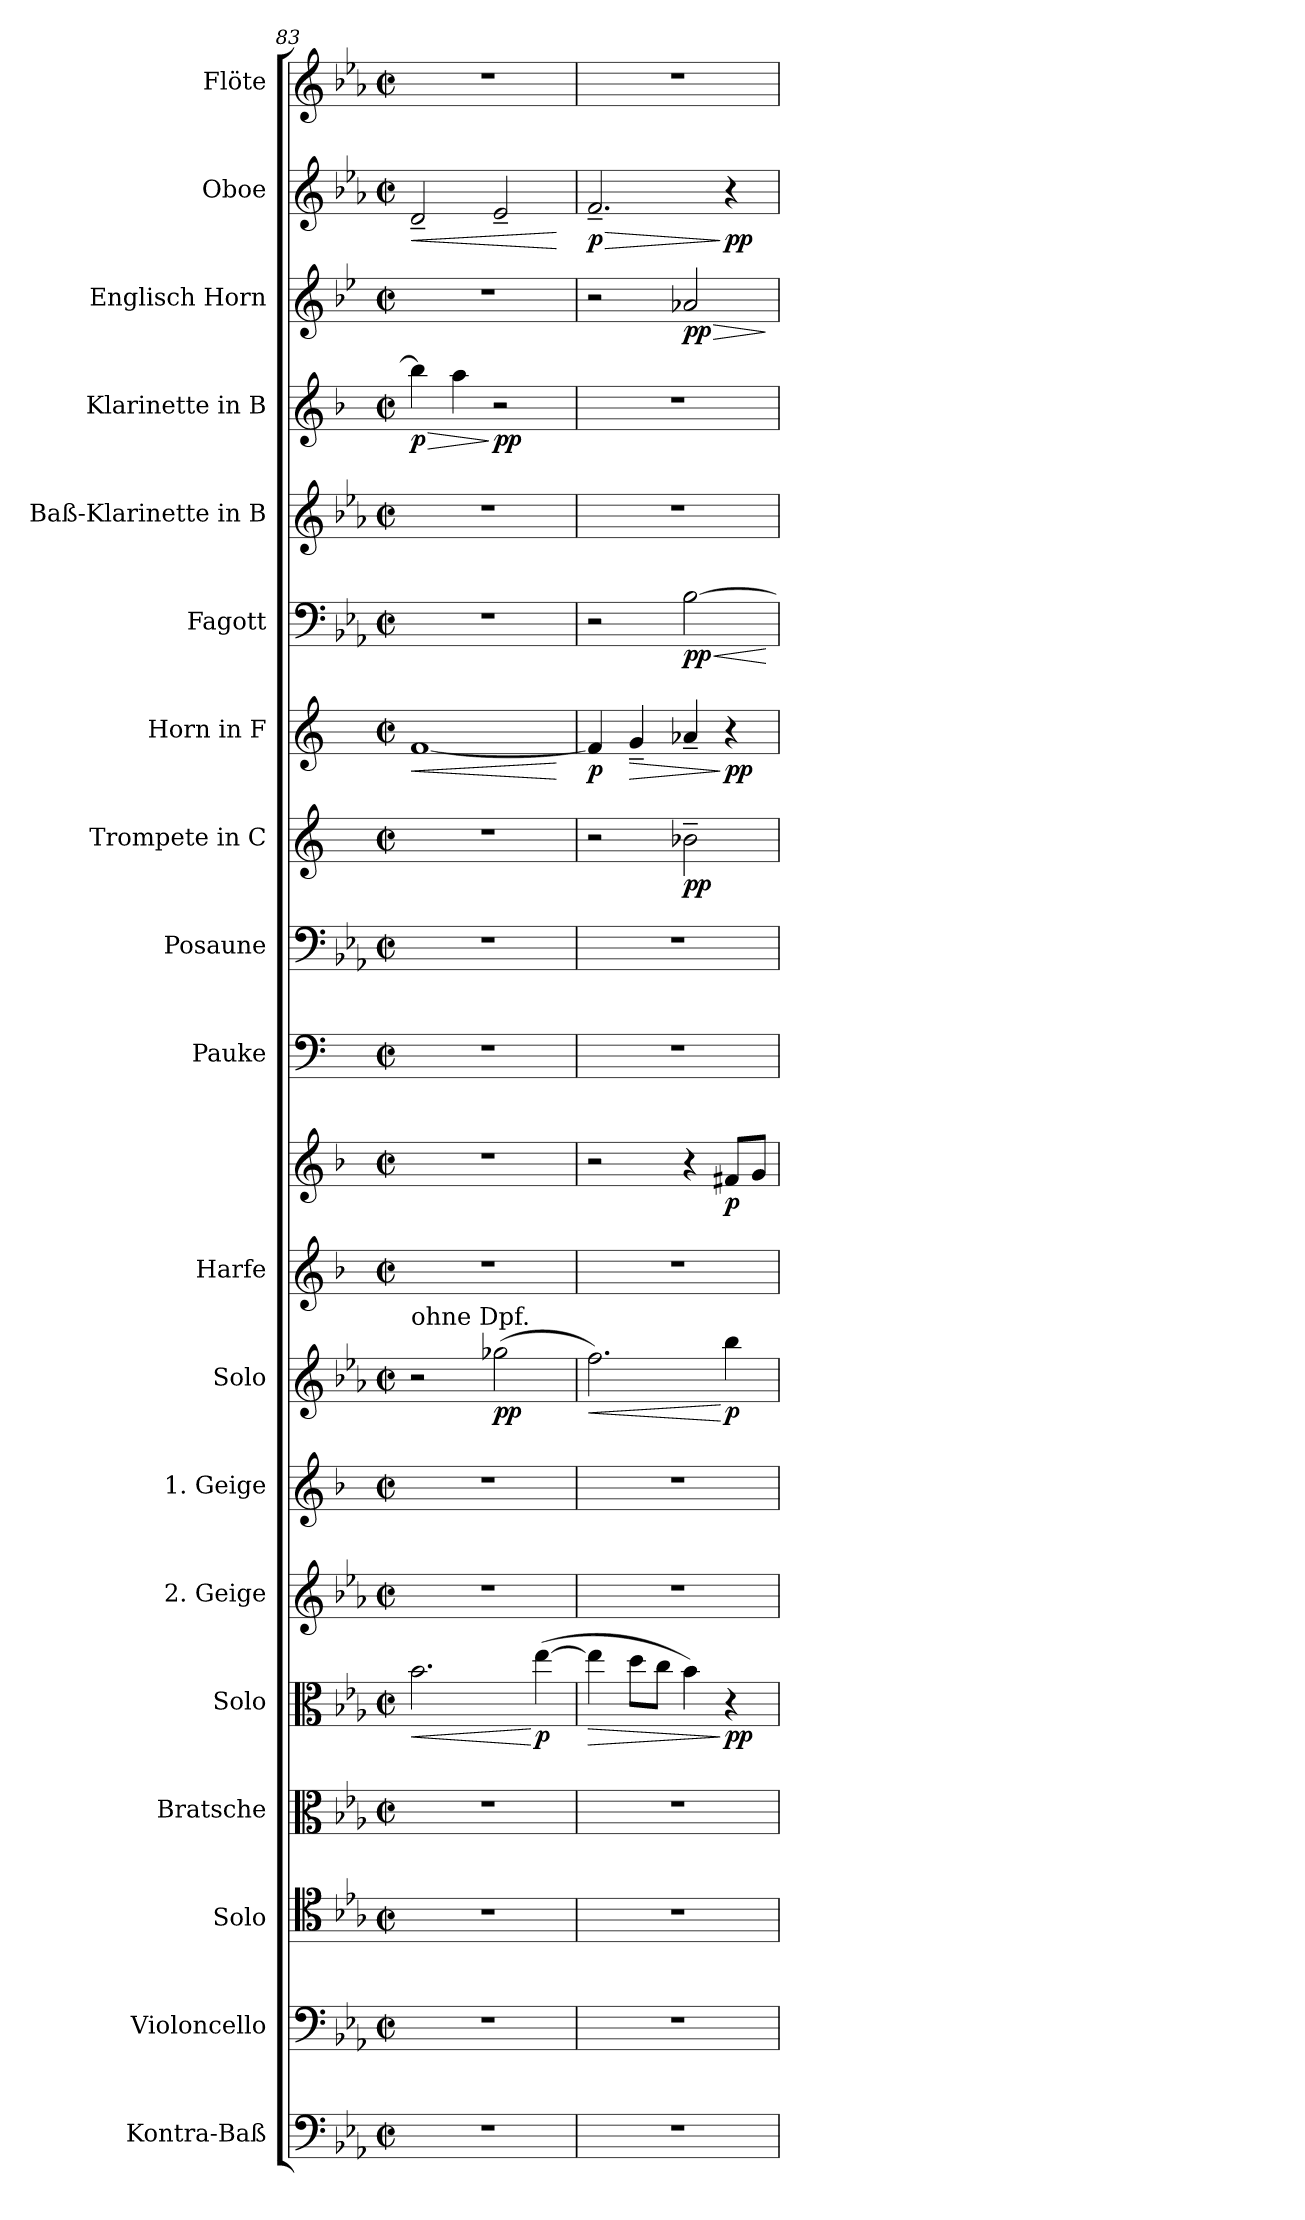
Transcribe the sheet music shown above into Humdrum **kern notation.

**kern	**kern	**kern	**kern	**kern	**dynam	**kern	**kern	**kern	**dynam	**kern	**kern	**dynam	**kern	**kern	**kern	**dynam	**kern	**dynam	**kern	**dynam	**kern	**kern	**dynam	**kern	**dynam	**kern	**dynam	**kern
*part19	*part18	*part17	*part16	*part15	*part15	*part14	*part13	*part12	*part12	*part11	*part11	*part11	*part10	*part9	*part8	*part8	*part7	*part7	*part6	*part6	*part5	*part4	*part4	*part3	*part3	*part2	*part2	*part1
*staff20	*staff19	*staff18	*staff17	*staff16	*staff16	*staff15	*staff14	*staff13	*staff13	*staff12	*staff11	*staff11/12	*staff10	*staff9	*staff8	*staff8	*staff7	*staff7	*staff6	*staff6	*staff5	*staff4	*staff4	*staff3	*staff3	*staff2	*staff2	*staff1
*I"Kontra-Baß	*I"Violoncello	*I"Solo	*I"Bratsche	*I"Solo	*	*I"2. Geige	*I"1. Geige	*I"Solo	*	*I"Harfe	*	*	*I"Pauke	*I"Posaune	*I"Trompete in C	*	*I"Horn in F	*	*I"Fagott	*	*I"Baß-Klarinette in B	*I"Klarinette in B	*	*I"Englisch Horn	*	*I"Oboe	*	*I"Flöte
*	*I'Vlc.	*I'Solo	*I'Br.	*I'Solo	*	*I'2. Gg	*I'1. Gg.	*I'Solo	*	*I'Hrf.	*	*	*I'Pk.	*I'Pos.	*I'Trp.	*	*I'Hr. F	*	*I'Fg.	*	*	*I'Kl. B	*	*I'E. H.	*	*I'Ob.	*	*I'Fl.
*clefF4	*clefF4	*clefC4	*clefC3	*clefC3	*	*clefG2	*clefG2	*clefG2	*	*clefG2	*clefG2	*	*clefF4	*clefF4	*clefG2	*	*clefG2	*	*clefF4	*	*clefG2	*clefG2	*	*clefG2	*	*clefG2	*	*clefG2
*ITrd7c12	*	*	*	*	*	*	*ITrd1c2	*	*	*ITrd1c2	*ITrd1c2	*	*	*	*	*	*ITrd4c7	*	*	*	*ITrd8c14	*ITrd1c2	*	*ITrd4c7	*	*	*	*
*k[b-e-a-]	*k[b-e-a-]	*k[b-e-a-]	*k[b-e-a-]	*k[b-e-a-]	*	*k[b-e-a-]	*k[b-e-a-]	*k[b-e-a-]	*	*k[b-e-a-]	*k[b-e-a-]	*	*k[]	*k[b-e-a-]	*k[]	*	*k[b-]	*	*k[b-e-a-]	*	*k[b-e-a-]	*k[b-e-a-]	*	*k[b-e-a-]	*	*k[b-e-a-]	*	*k[b-e-a-]
*M2/2	*M2/2	*M2/2	*M2/2	*M2/2	*	*M2/2	*M2/2	*M2/2	*	*M2/2	*M2/2	*	*M2/2	*M2/2	*M2/2	*	*M2/2	*	*M2/2	*	*M2/2	*M2/2	*	*M2/2	*	*M2/2	*	*M2/2
*met(c|)	*met(c|)	*met(c|)	*met(c|)	*met(c|)	*	*met(c|)	*met(c|)	*met(c|)	*	*met(c|)	*met(c|)	*	*met(c|)	*met(c|)	*met(c|)	*	*met(c|)	*	*met(c|)	*	*met(c|)	*met(c|)	*	*met(c|)	*	*met(c|)	*	*met(c|)
=83	=83	=83	=83	=83	=83	=83	=83	=83	=83	=83	=83	=83	=83	=83	=83	=83	=83	=83	=83	=83	=83	=83	=83	=83	=83	=83	=83	=83
!	!	!	!	!	!	!	!	!LO:TX:a:t=ohne Dpf.	!	!	!	!	!	!	!	!	!	!	!	!	!	!	!	!	!	!	!	!
!	!	!	!	!	!LO:HP:b	!	!	!	!	!	!	!	!	!	!	!	!	!LO:HP:b	!	!	!	!	!LO:HP:b	!	!	!	!LO:HP:b	!
!	!	!	!	!	!	!	!	!	!	!	!	!	!	!	!	!	!	!	!	!	!	!	!LO:DY:n=1:b	!	!	!	!	!
1r	1r	1r	1r	2.b-\	<	1r	1r	2r	.	1r	1r	.	1r	1r	1r	.	[1B-	<	1r	.	1r	4aa-\]	> p	1r	.	2d~/	<	1r
.	.	.	.	.	.	.	.	.	.	.	.	.	.	.	.	.	.	.	.	.	.	4gg\	.	.	.	.	.	.
!	!	!	!	!	!	!	!	!	!LO:DY:b	!	!	!	!	!	!	!	!	!	!	!	!	!	!LO:DY:n=2:b	!	!	!	!	!
.	.	.	.	.	.	.	.	(>2gg-X\	pp	.	.	.	.	.	.	.	.	.	.	.	.	2r	] pp	.	.	2e-~/	.	.
!	!	!	!	!	!LO:DY:n=1:b	!	!	!	!	!	!	!	!	!	!	!	!	!	!	!	!	!	!	!	!	!	!	!
.	.	.	.	(>[4ee-\	[ p	.	.	.	.	.	.	.	.	.	.	.	.	.	.	.	.	.	.	.	.	.	.	.
.	.	.	.	.	.	.	.	.	.	.	.	.	.	.	.	.	.	[	.	.	.	.	.	.	.	.	[	.
=84	=84	=84	=84	=84	=84	=84	=84	=84	=84	=84	=84	=84	=84	=84	=84	=84	=84	=84	=84	=84	=84	=84	=84	=84	=84	=84	=84	=84
!	!	!	!	!	!LO:HP:b	!	!	!	!LO:HP:b	!	!	!	!	!	!	!	!	!LO:DY:b	!	!	!	!	!	!	!	!	!LO:HP:b	!
!	!	!	!	!	!	!	!	!	!	!	!	!	!	!	!	!	!	!	!	!	!	!	!	!	!	!	!LO:DY:n=1:b	!
1r	1r	1r	1r	4ee-\]	>	1r	1r	2.ff\)	<	1r	2r	.	1r	1r	2r	.	4B-/]	p	2r	.	1r	1r	.	2r	.	2.f~/	> p	1r
!	!	!	!	!	!	!	!	!	!	!	!	!	!	!	!	!	!	!LO:HP:b	!	!	!	!	!	!	!	!	!	!
.	.	.	.	8dd\L	.	.	.	.	.	.	.	.	.	.	.	.	4c~/	>	.	.	.	.	.	.	.	.	.	.
.	.	.	.	8cc\J	.	.	.	.	.	.	.	.	.	.	.	.	.	.	.	.	.	.	.	.	.	.	.	.
!	!	!	!	!	!	!	!	!	!	!	!	!	!	!	!	!LO:DY:b	!	!	!	!LO:HP:b	!	!	!	!	!LO:HP:b	!	!	!
!	!	!	!	!	!	!	!	!	!	!	!	!	!	!	!	!	!	!	!	!LO:DY:n=1:b	!	!	!	!	!LO:DY:n=1:b	!	!	!
.	.	.	.	4b-\)	.	.	.	.	.	.	4r	.	.	.	2b-X~\	pp	4d-X~/	.	[2B-\	< pp	.	.	.	2d-X/	> pp	.	.	.
!	!	!	!	!	!LO:DY:n=1:b	!	!	!	!LO:DY:n=1:b	!	!	!LO:DY:b	!	!	!	!	!	!LO:DY:n=1:b	!	!	!	!	!	!	!	!	!LO:DY:n=2:b	!
.	.	.	.	4r	] pp	.	.	4bb-\	[ p	.	8en/L	p	.	.	.	.	4r	] pp	.	.	.	.	.	.	.	4r	] pp	.
.	.	.	.	.	.	.	.	.	.	.	8f/J	.	.	.	.	.	.	.	.	.	.	.	.	.	.	.	.	.
.	.	.	.	.	.	.	.	.	.	.	.	.	.	.	.	.	.	.	.	[	.	.	.	.	]	.	.	.
=	=	=	=	=	=	=	=	=	=	=	=	=	=	=	=	=	=	=	=	=	=	=	=	=	=	=	=	=
*-	*-	*-	*-	*-	*-	*-	*-	*-	*-	*-	*-	*-	*-	*-	*-	*-	*-	*-	*-	*-	*-	*-	*-	*-	*-	*-	*-	*-
